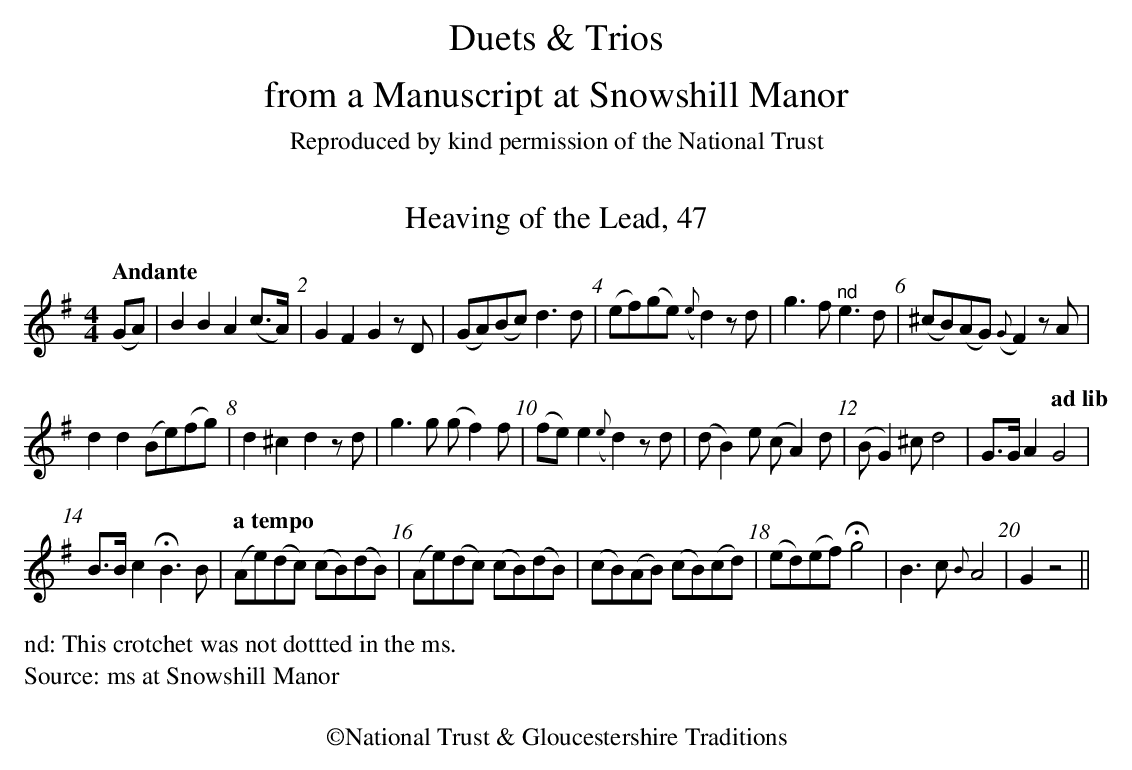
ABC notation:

X:1
T:Heaving of the Lead, 47
M:4/4
L:1/8
Q:"Andante"
K:G
(GA)|B2B2A2(c>A)|G2F2G2zD|\
(GA)(Bc)d3d|(ef)(ge)({e}d2)zd|\
g3f"^nd"e3d|(^cB)(AG)({G}F2)zA|
d2d2(Be)(fg)|d2^c2d2zd|\
g3g (gf2)f|(fe)e2 ({e}d2)zd|(dB2)e (cA2)d|(BG2)^cd4|\
G>GA2 [Q:"ad lib"]G4|
B>Bc2HB3B|\
[Q:"a tempo"](Ae)(dc) (cB)(dB)|(Ae)(dc) (cB)(dB)|\
(cB)(AB) (cB)(cd)|(ed)(ef) Hg4|B3c{B}A4|G2z4||
